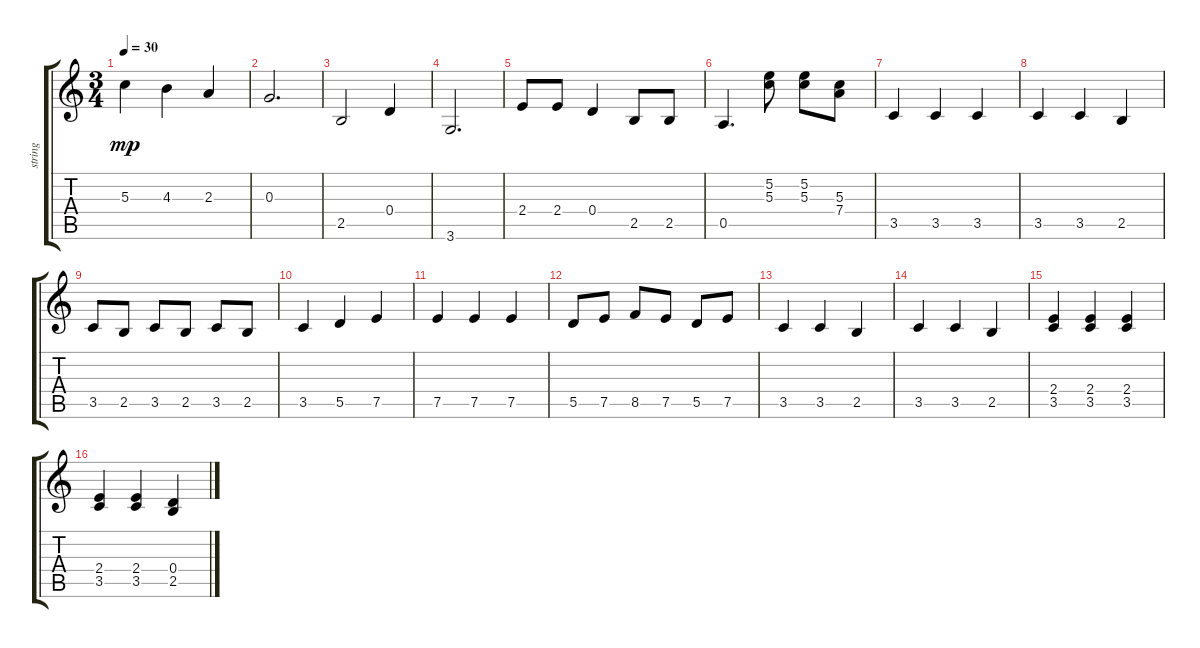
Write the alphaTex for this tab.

\track ("string" "string") {instrument contrabass}
\staff {score tabs}
\tuning (E4 B3 G3 D3 A2 E2) {hide}
\ts (3 4)
\tempo 30
\clef g2
\ks c
5.3.4{dy mp} 4.3.4 2.3.4 |
0.3.2{d} |
2.5.2 0.4.4 |
3.6.2{d} |
2.4.8 2.4.8 0.4.4 2.5.8 2.5.8 |
0.5.4{d} (5.2 5.3).8 (5.2 5.3).8 (5.3 7.4).8 |
3.5.4 3.5.4 3.5.4 |
3.5.4 3.5.4 2.5.4 |
3.5.8 2.5.8 3.5.8 2.5.8 3.5.8 2.5.8 |
3.5.4 5.5.4 7.5.4 |
7.5.4 7.5.4 7.5.4 |
5.5.8 7.5.8 8.5.8 7.5.8 5.5.8 7.5.8 |
3.5.4 3.5.4 2.5.4 |
3.5.4 3.5.4 2.5.4 |
(2.4 3.5).4 (2.4 3.5).4 (2.4 3.5).4 |
(2.4 3.5).4 (2.4 3.5).4 (0.4 2.5).4
